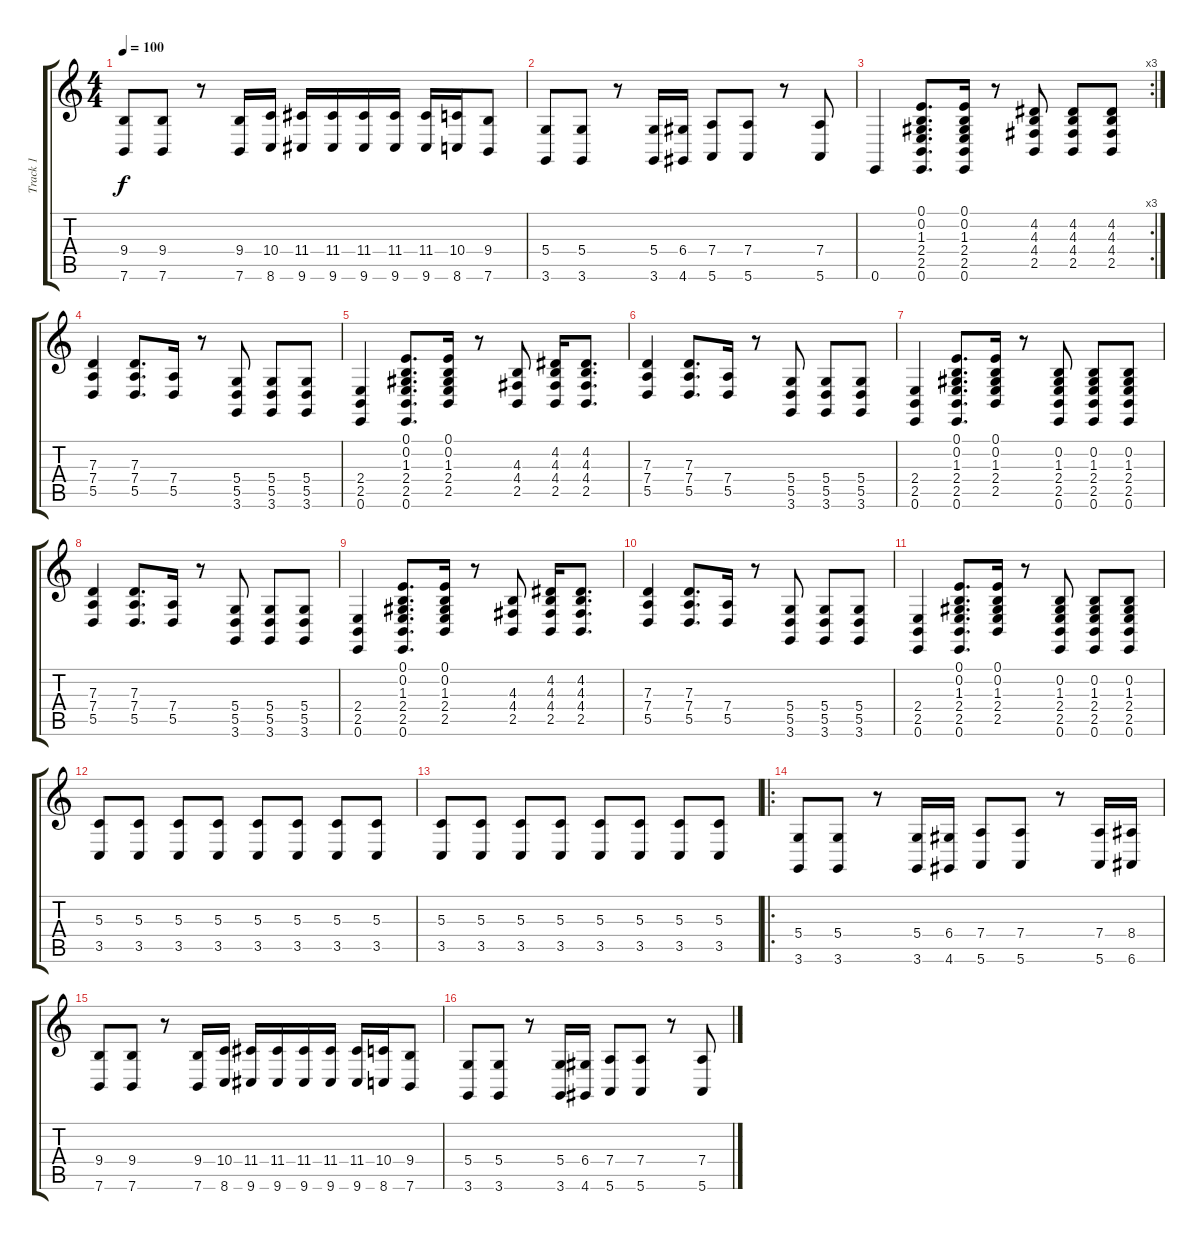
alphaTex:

\track ("Track 1" "Track 1") {instrument acousticgrandpiano}
\staff {score tabs}
\tuning (E4 B3 G3 D3 A2 E2) {hide}
\ts (4 4)
\tempo 100
\clef g2
\ks c
(9.4 7.6).8{dy f} (9.4 7.6).8 r.8 (9.4 7.6).16 (10.4 8.6).16 (11.4 9.6).16 (11.4 9.6).16 (11.4 9.6).16 (11.4 9.6).16 (11.4 9.6).16 (10.4 8.6).16 (9.4 7.6).8 |
(5.4 3.6).8 (5.4 3.6).8 r.8 (5.4 3.6).16 (6.4 4.6).16 (7.4 5.6).8 (7.4 5.6).8 r.8 (7.4 5.6).8 |
\rc 3
0.6.4 (0.1 0.2 1.3 2.4 2.5 0.6).8{d} (0.1 0.2 1.3 2.4 2.5 0.6).16 r.8 (4.2 4.3 4.4 2.5).8 (4.2 4.3 4.4 2.5).8 (4.2 4.3 4.4 2.5).8 |
(7.3 7.4 5.5).4 (7.3 7.4 5.5).8{d} (7.4 5.5).16 r.8 (5.4 5.5 3.6).8 (5.4 5.5 3.6).8 (5.4 5.5 3.6).8 |
(2.4 2.5 0.6).4 (0.1 0.2 1.3 2.4 2.5 0.6).8{d} (0.1 0.2 1.3 2.4 2.5).16 r.8 (4.3 4.4 2.5).8 (4.2 4.3 4.4 2.5).16 (4.2 4.3 4.4 2.5).8{d} |
(7.3 7.4 5.5).4 (7.3 7.4 5.5).8{d} (7.4 5.5).16 r.8 (5.4 5.5 3.6).8 (5.4 5.5 3.6).8 (5.4 5.5 3.6).8 |
(2.4 2.5 0.6).4 (0.1 0.2 1.3 2.4 2.5 0.6).8{d} (0.1 0.2 1.3 2.4 2.5).16 r.8 (0.2 1.3 2.4 2.5 0.6).8 (0.2 1.3 2.4 2.5 0.6).8 (0.2 1.3 2.4 2.5 0.6).8 |
(7.3 7.4 5.5).4 (7.3 7.4 5.5).8{d} (7.4 5.5).16 r.8 (5.4 5.5 3.6).8 (5.4 5.5 3.6).8 (5.4 5.5 3.6).8 |
(2.4 2.5 0.6).4 (0.1 0.2 1.3 2.4 2.5 0.6).8{d} (0.1 0.2 1.3 2.4 2.5).16 r.8 (4.3 4.4 2.5).8 (4.2 4.3 4.4 2.5).16 (4.2 4.3 4.4 2.5).8{d} |
(7.3 7.4 5.5).4 (7.3 7.4 5.5).8{d} (7.4 5.5).16 r.8 (5.4 5.5 3.6).8 (5.4 5.5 3.6).8 (5.4 5.5 3.6).8 |
(2.4 2.5 0.6).4 (0.1 0.2 1.3 2.4 2.5 0.6).8{d} (0.1 0.2 1.3 2.4 2.5).16 r.8 (0.2 1.3 2.4 2.5 0.6).8 (0.2 1.3 2.4 2.5 0.6).8 (0.2 1.3 2.4 2.5 0.6).8 |
(5.3 3.5).8 (5.3 3.5).8 (5.3 3.5).8 (5.3 3.5).8 (5.3 3.5).8 (5.3 3.5).8 (5.3 3.5).8 (5.3 3.5).8 |
(5.3 3.5).8 (5.3 3.5).8 (5.3 3.5).8 (5.3 3.5).8 (5.3 3.5).8 (5.3 3.5).8 (5.3 3.5).8 (5.3 3.5).8 |
\ro
(5.4 3.6).8 (5.4 3.6).8 r.8 (5.4 3.6).16 (6.4 4.6).16 (7.4 5.6).8 (7.4 5.6).8 r.8 (7.4 5.6).16 (8.4 6.6).16 |
(9.4 7.6).8 (9.4 7.6).8 r.8 (9.4 7.6).16 (10.4 8.6).16 (11.4 9.6).16 (11.4 9.6).16 (11.4 9.6).16 (11.4 9.6).16 (11.4 9.6).16 (10.4 8.6).16 (9.4 7.6).8 |
(5.4 3.6).8 (5.4 3.6).8 r.8 (5.4 3.6).16 (6.4 4.6).16 (7.4 5.6).8 (7.4 5.6).8 r.8 (7.4 5.6).8
